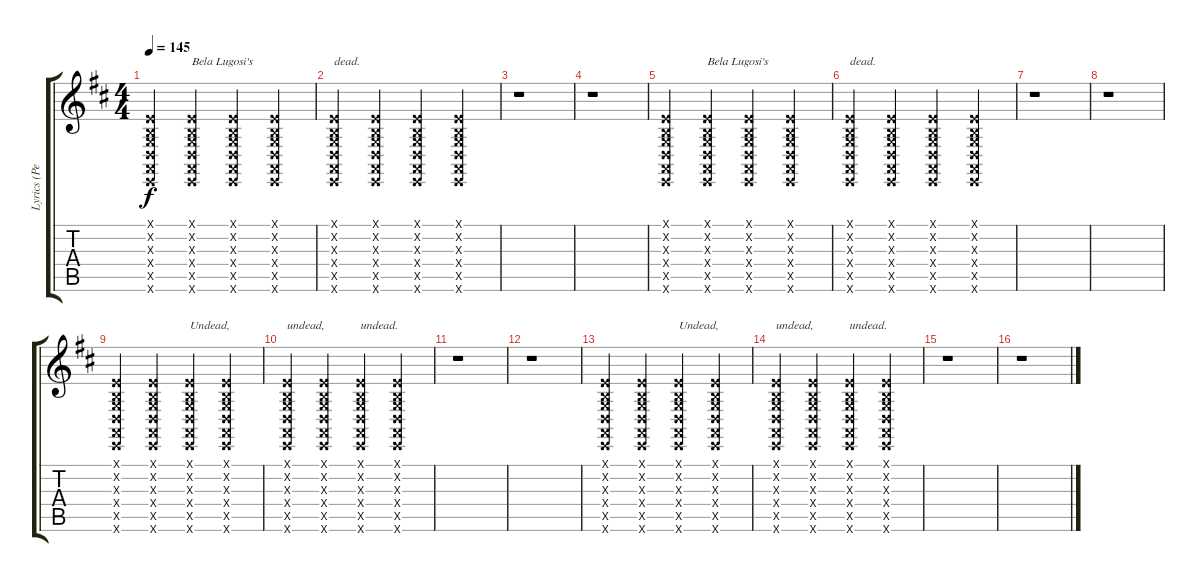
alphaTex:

\track ("Lyrics (Peter Murphy)" "Lyrics (Pe") {instrument voiceoohs}
\staff {score tabs}
\tuning (E4 B3 G3 D3 A2 E2) {hide}
\ts (4 4)
\tempo 145
\clef g2
\ks d
(0.1{x} 0.2{x} 0.3{x} 0.4{x} 0.5{x} 0.6{x}).4{dy f volume 0} (0.1{x} 0.2{x} 0.3{x} 0.4{x} 0.5{x} 0.6{x}).4{txt "Bela Lugosi's" volume 0} (0.1{x} 0.2{x} 0.3{x} 0.4{x} 0.5{x} 0.6{x}).4{volume 0} (0.1{x} 0.2{x} 0.3{x} 0.4{x} 0.5{x} 0.6{x}).4{volume 0} |
(0.1{x} 0.2{x} 0.3{x} 0.4{x} 0.5{x} 0.6{x}).4{txt "dead." volume 0} (0.1{x} 0.2{x} 0.3{x} 0.4{x} 0.5{x} 0.6{x}).4{volume 0} (0.1{x} 0.2{x} 0.3{x} 0.4{x} 0.5{x} 0.6{x}).4{volume 0} (0.1{x} 0.2{x} 0.3{x} 0.4{x} 0.5{x} 0.6{x}).4{volume 0} |
r.1 |
r.1 |
(0.1{x} 0.2{x} 0.3{x} 0.4{x} 0.5{x} 0.6{x}).4{volume 0} (0.1{x} 0.2{x} 0.3{x} 0.4{x} 0.5{x} 0.6{x}).4{txt "Bela Lugosi's" volume 0} (0.1{x} 0.2{x} 0.3{x} 0.4{x} 0.5{x} 0.6{x}).4{volume 0} (0.1{x} 0.2{x} 0.3{x} 0.4{x} 0.5{x} 0.6{x}).4{volume 0} |
(0.1{x} 0.2{x} 0.3{x} 0.4{x} 0.5{x} 0.6{x}).4{txt "dead." volume 0} (0.1{x} 0.2{x} 0.3{x} 0.4{x} 0.5{x} 0.6{x}).4{volume 0} (0.1{x} 0.2{x} 0.3{x} 0.4{x} 0.5{x} 0.6{x}).4{volume 0} (0.1{x} 0.2{x} 0.3{x} 0.4{x} 0.5{x} 0.6{x}).4{volume 0} |
r.1 |
r.1 |
(0.1{x} 0.2{x} 0.3{x} 0.4{x} 0.5{x} 0.6{x}).4{volume 0} (0.1{x} 0.2{x} 0.3{x} 0.4{x} 0.5{x} 0.6{x}).4{volume 0} (0.1{x} 0.2{x} 0.3{x} 0.4{x} 0.5{x} 0.6{x}).4{txt "Undead," volume 0} (0.1{x} 0.2{x} 0.3{x} 0.4{x} 0.5{x} 0.6{x}).4{volume 0} |
(0.1{x} 0.2{x} 0.3{x} 0.4{x} 0.5{x} 0.6{x}).4{txt "undead," volume 0} (0.1{x} 0.2{x} 0.3{x} 0.4{x} 0.5{x} 0.6{x}).4{volume 0} (0.1{x} 0.2{x} 0.3{x} 0.4{x} 0.5{x} 0.6{x}).4{txt "undead." volume 0} (0.1{x} 0.2{x} 0.3{x} 0.4{x} 0.5{x} 0.6{x}).4{volume 0} |
r.1 |
r.1 |
(0.1{x} 0.2{x} 0.3{x} 0.4{x} 0.5{x} 0.6{x}).4{volume 0} (0.1{x} 0.2{x} 0.3{x} 0.4{x} 0.5{x} 0.6{x}).4{volume 0} (0.1{x} 0.2{x} 0.3{x} 0.4{x} 0.5{x} 0.6{x}).4{txt "Undead," volume 0} (0.1{x} 0.2{x} 0.3{x} 0.4{x} 0.5{x} 0.6{x}).4{volume 0} |
(0.1{x} 0.2{x} 0.3{x} 0.4{x} 0.5{x} 0.6{x}).4{txt "undead," volume 0} (0.1{x} 0.2{x} 0.3{x} 0.4{x} 0.5{x} 0.6{x}).4{volume 0} (0.1{x} 0.2{x} 0.3{x} 0.4{x} 0.5{x} 0.6{x}).4{txt "undead." volume 0} (0.1{x} 0.2{x} 0.3{x} 0.4{x} 0.5{x} 0.6{x}).4{volume 0} |
r.1 |
r.1
